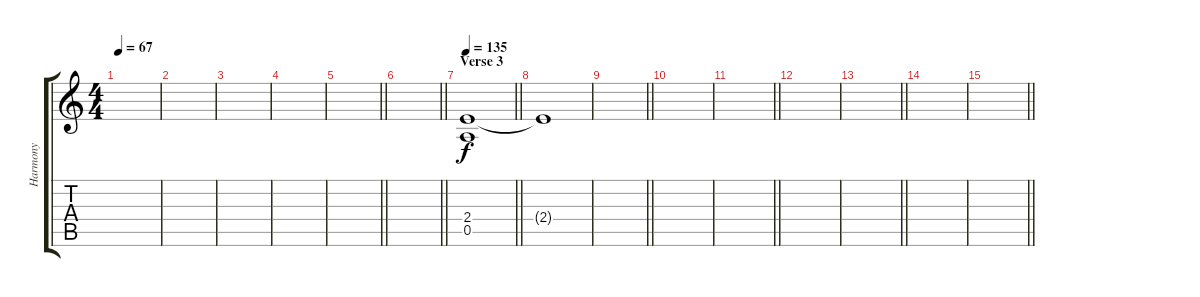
\track ("Harmony" "Harmony") {instrument distortionguitar}
\staff {score tabs}
\tuning (E4 B3 G3 D3 A2 E2) {hide}
\ts (4 4)
\tempo 67
\clef g2
\ks c
|
|
|
|
\barLineRight lightlight
|
\barLineRight lightlight
|
\section ("" "Verse 3")
\tempo 135
\barLineRight lightlight
(2.4 0.5).1 |
2.4{t}.1 |
\barLineRight lightlight
|
|
\barLineRight lightlight
|
|
\barLineRight lightlight
|
|
\barLineRight lightlight
